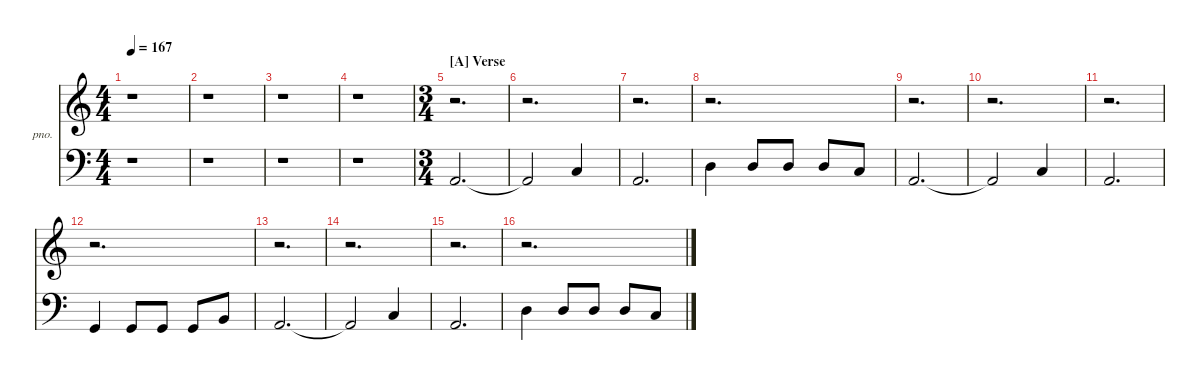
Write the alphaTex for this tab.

\hideDynamics
\bracketExtendMode nobrackets
\firstSystemTrackNameOrientation horizontal
\otherSystemsTrackNameOrientation horizontal
\track ("Ba_MODO" "pno.") {mute instrument acousticgrandpiano}
\staff {score}
\tuning (E4 B3 G3 D3 A2 E2)
\ts (4 4)
\tempo 167
\clef g2
\ks aminor
r.1{dy mf instrument acousticgrandpiano beam Down} |
r.1{beam Down} |
r.1{beam Down} |
r.1{beam Down} |
\ts (3 4)
\section ("A" "Verse")
r.2{d beam Down} |
r.2{d beam Down} |
r.2{d beam Down} |
r.2{d beam Down} |
r.2{d beam Down} |
r.2{d beam Down} |
r.2{d beam Down} |
r.2{d beam Down} |
r.2{d beam Down} |
r.2{d beam Down} |
r.2{d beam Down} |
r.2{d beam Down}
\staff {score}
\tuning (G2 D2 A1 E1 B0)
\clef f4
\ottava regular
\simile none
\ks aminor
r.1{dy fff beam Down} |
r.1{beam Down} |
r.1{beam Down} |
r.1{beam Down} |
2.1.2{d beam Up} |
2.1{t}.2{beam Up} 5.1.4{dy ff beam Up} |
2.1.2{d dy fff beam Up} |
7.1.4{beam Down} 7.1.8{dy ff beam Up} 7.1.8{dy mf beam Up} 7.1.8{dy ff beam Up} 5.1.8{dy f beam Up} |
2.1.2{d dy fff beam Up} |
2.1{t}.2{beam Up} 5.1.4{dy f beam Up} |
2.1.2{d dy fff beam Up} |
0.1.4{beam Up} 0.1.8{dy ff beam Up} 0.1.8{dy f beam Up} 0.1.8{dy ff beam Up} 4.1.8{dy f beam Up} |
2.1.2{d dy fff beam Up} |
2.1{t}.2{beam Up} 5.1.4{dy f beam Up} |
2.1.2{d dy fff beam Up} |
7.1.4{dy ff beam Down} 7.1.8{dy f beam Up} 7.1.8{beam Up} 7.1.8{dy ff beam Up} 5.1.8{dy f beam Up}
